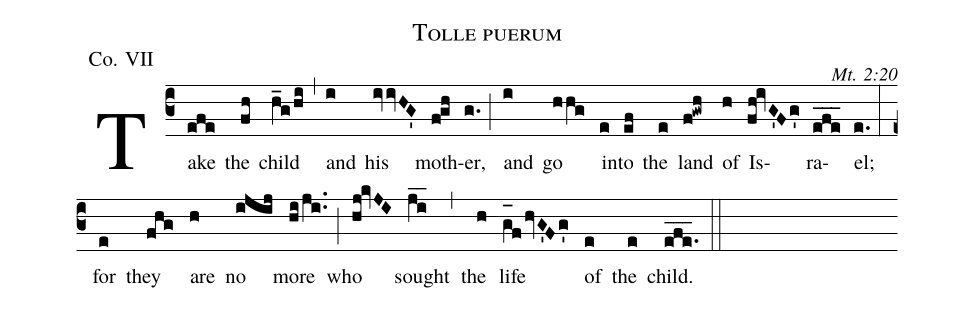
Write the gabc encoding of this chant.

name: Tolle puerum;
office-part: Communio;
mode: 7;
commentary: Mt. 2:20;
annotation: Co. VII;
%%
(c3)Take(efe) the(fh) child(h_g/hi) (,)
and(i) his(ivvHG') moth(fgh)er,(g.) (;)

and(i) go(hhg) in(e)to(ef) the(e) land(f!gwh) of(h) Is(fh!ivG'Fg')ra(efe___)el;(e.) (:)

for(e) they(fhg) are(h) no(ijij) more(hi/ji..) (;)

who(hj!kvJI) sought(ji__) (,)

the(h) life(g_[oh:h]fhvG'Fg') of(e) the(e) child.(efe___.) (::)
